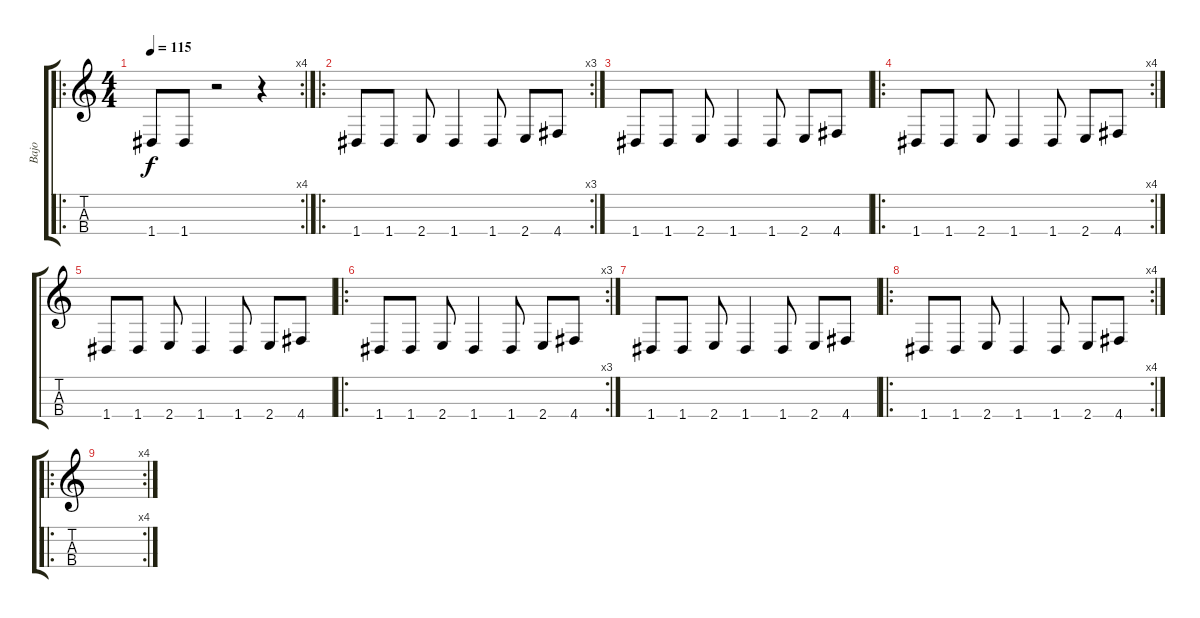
\track ("Bajo" "Bajo") {instrument electricbasspick}
\staff {score tabs}
\tuning (G3 D3 A2 D2) {hide}
\ro
\rc 4
\ts (4 4)
\tempo 115
\clef g2
\ks c
1.4.8{dy f} 1.4.8 r.2 r.4 |
\ro
\rc 3
1.4.8 1.4.8 2.4.8 1.4.4 1.4.8 2.4.8 4.4.8 |
1.4.8 1.4.8 2.4.8 1.4.4 1.4.8 2.4.8 4.4.8 |
\ro
\rc 4
1.4.8 1.4.8 2.4.8 1.4.4 1.4.8 2.4.8 4.4.8 |
1.4.8 1.4.8 2.4.8 1.4.4 1.4.8 2.4.8 4.4.8 |
\ro
\rc 3
1.4.8 1.4.8 2.4.8 1.4.4 1.4.8 2.4.8 4.4.8 |
1.4.8 1.4.8 2.4.8 1.4.4 1.4.8 2.4.8 4.4.8 |
\ro
\rc 4
1.4.8 1.4.8 2.4.8 1.4.4 1.4.8 2.4.8 4.4.8 |
\ro
\rc 4
